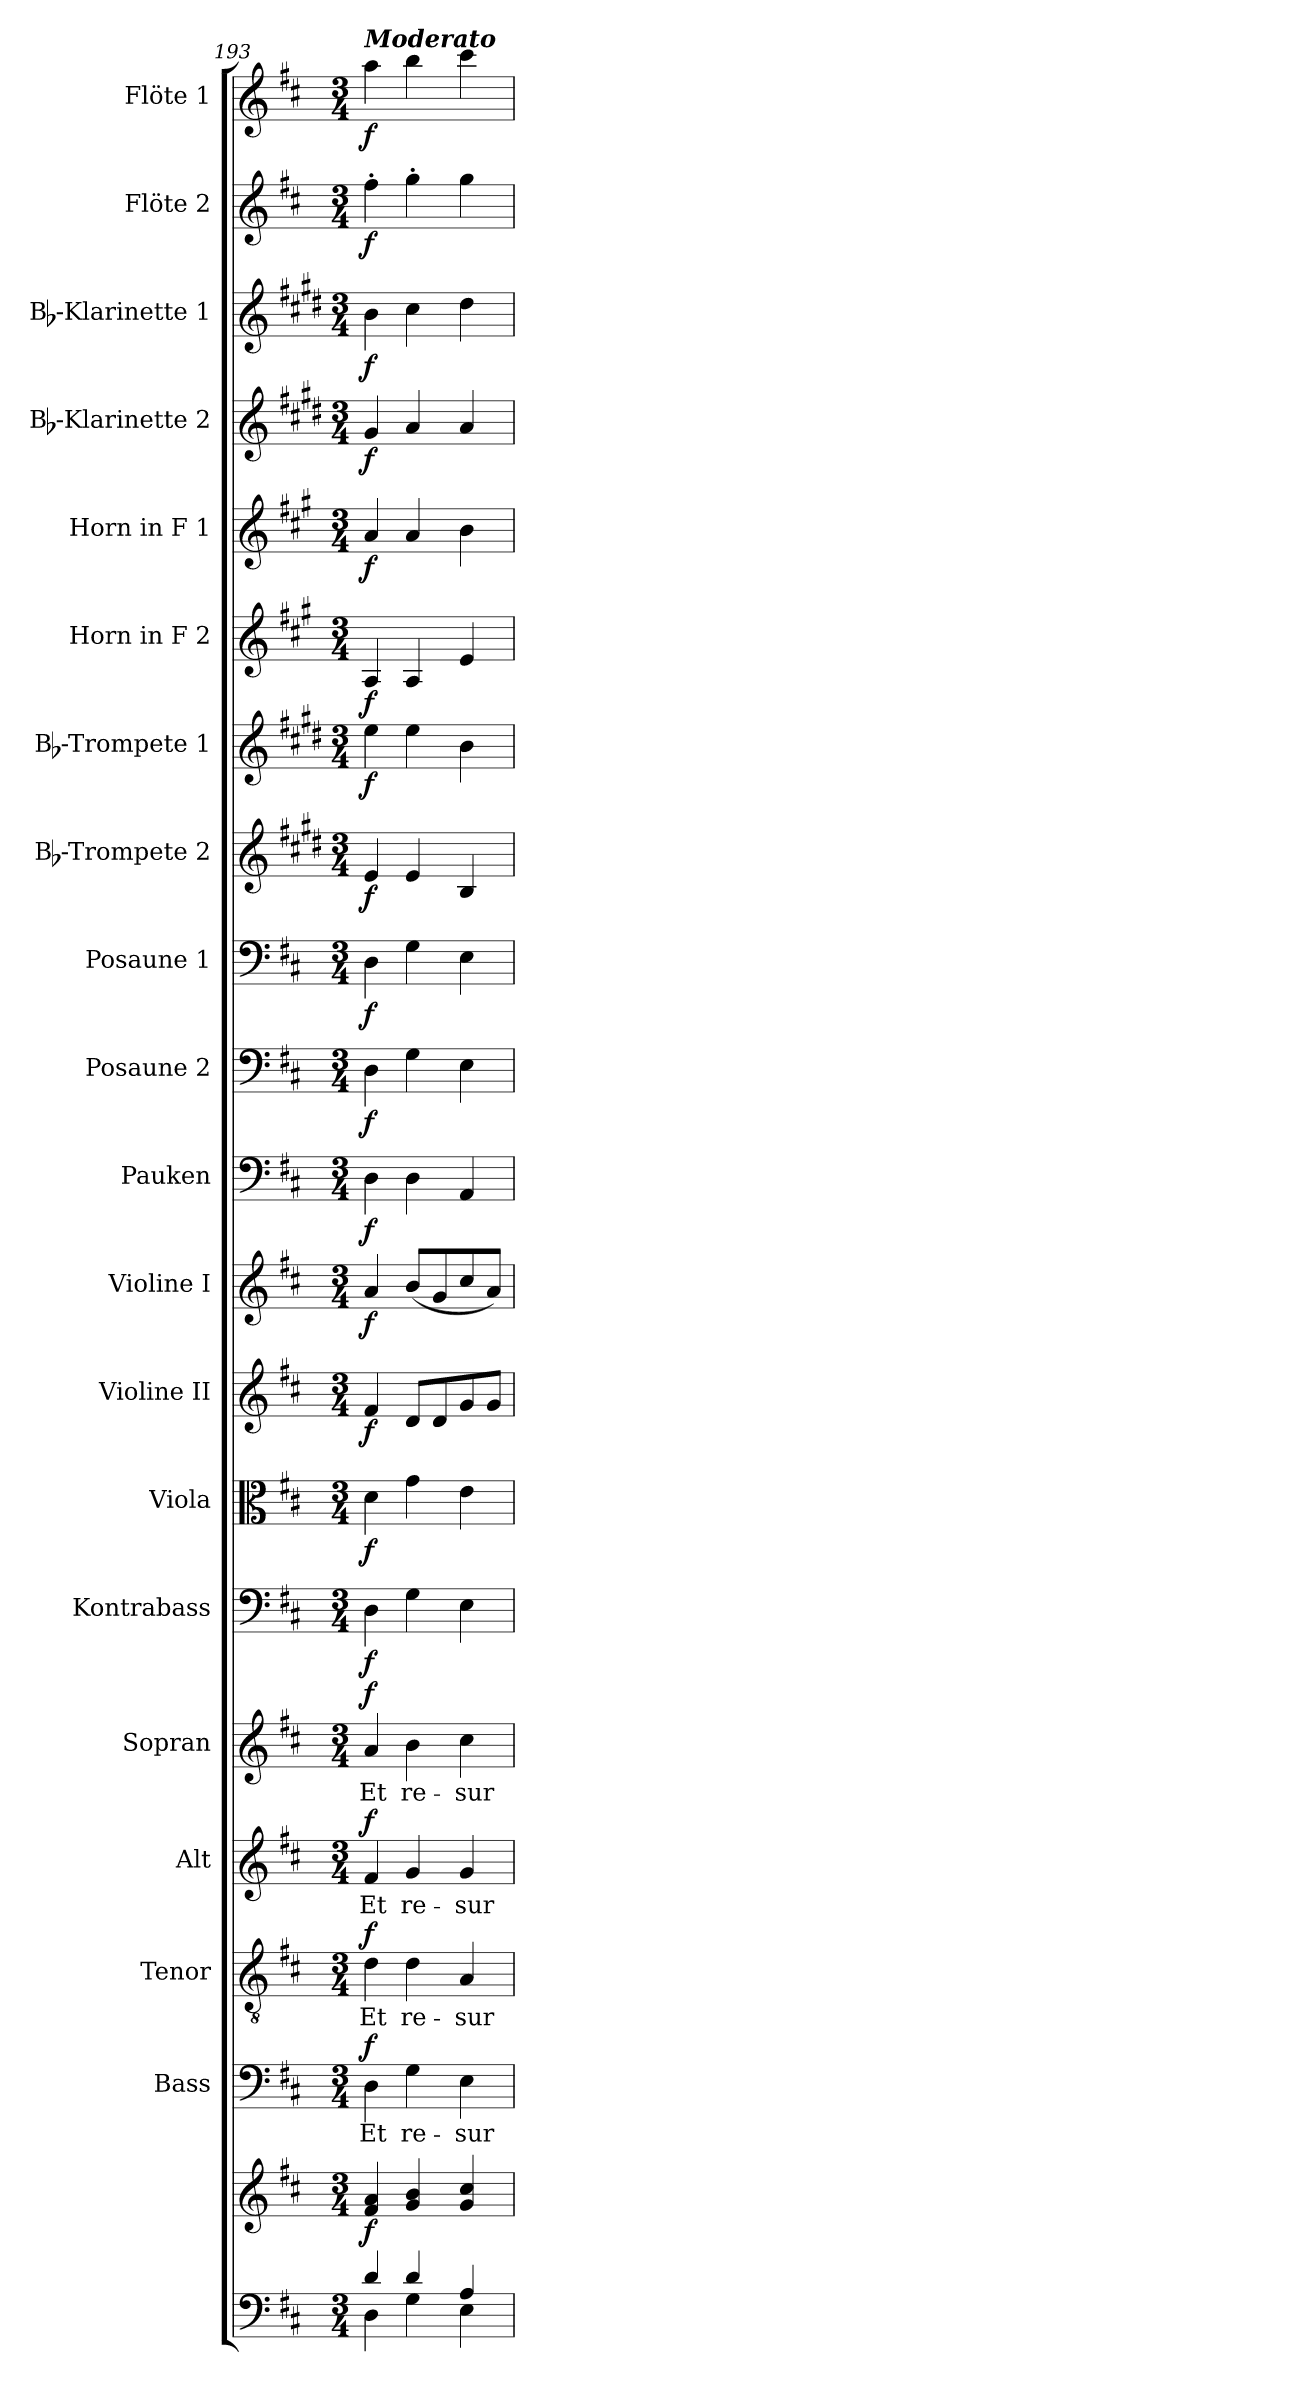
**kern	**kern	**dynam	**kern	**text	**dynam	**kern	**text	**dynam	**kern	**text	**dynam	**kern	**text	**dynam	**kern	**dynam	**kern	**dynam	**kern	**dynam	**kern	**dynam	**kern	**dynam	**kern	**dynam	**kern	**dynam	**kern	**dynam	**kern	**dynam	**kern	**dynam	**kern	**dynam	**kern	**dynam	**kern	**dynam	**kern	**dynam	**kern	**dynam
*part20	*part20	*part20	*part19	*part19	*part19	*part18	*part18	*part18	*part17	*part17	*part17	*part16	*part16	*part16	*part15	*part15	*part14	*part14	*part13	*part13	*part12	*part12	*part11	*part11	*part10	*part10	*part9	*part9	*part8	*part8	*part7	*part7	*part6	*part6	*part5	*part5	*part4	*part4	*part3	*part3	*part2	*part2	*part1	*part1
*staff21	*staff20	*staff20/21	*staff19	*staff19	*staff19	*staff18	*staff18	*staff18	*staff17	*staff17	*staff17	*staff16	*staff16	*staff16	*staff15	*staff15	*staff14	*staff14	*staff13	*staff13	*staff12	*staff12	*staff11	*staff11	*staff10	*staff10	*staff9	*staff9	*staff8	*staff8	*staff7	*staff7	*staff6	*staff6	*staff5	*staff5	*staff4	*staff4	*staff3	*staff3	*staff2	*staff2	*staff1	*staff1
*	*	*	*I"Bass	*	*	*I"Tenor	*	*	*I"Alt	*	*	*I"Sopran	*	*	*I"Kontrabass	*	*I"Viola	*	*I"Violine II	*	*I"Violine I	*	*I"Pauken	*	*I"Posaune 2	*	*I"Posaune 1	*	*I"Bb-Trompete 2	*	*I"Bb-Trompete 1	*	*I"Horn in F 2	*	*I"Horn in F 1	*	*I"Bb-Klarinette 2	*	*I"Bb-Klarinette 1	*	*I"Flöte 2	*	*I"Flöte 1	*
*	*	*	*I'B.	*	*	*I'T.	*	*	*I'A.	*	*	*I'S.	*	*	*I'Kb.	*	*I'Vla.	*	*I'Vl. II	*	*I'Vl. I	*	*I'Pk.	*	*I'Pos. 2	*	*I'Pos. 1	*	*I'Bb Trp. 2	*	*I'Bb Trp. 1	*	*	*	*	*	*I'Bb Kl. 2	*	*I'Bb Kl. 1	*	*I'Fl. 2	*	*I'Fl. 1	*
*clefF4	*clefG2	*	*clefF4	*	*	*clefGv2	*	*	*clefG2	*	*	*clefG2	*	*	*clefF4	*	*clefC3	*	*clefG2	*	*clefG2	*	*clefF4	*	*clefF4	*	*clefF4	*	*clefG2	*	*clefG2	*	*clefG2	*	*clefG2	*	*clefG2	*	*clefG2	*	*clefG2	*	*clefG2	*
*	*	*	*	*	*	*	*	*	*	*	*	*	*	*	*ITrd7c12	*	*	*	*	*	*	*	*	*	*	*	*	*	*ITrd1c2	*	*ITrd1c2	*	*ITrd4c7	*	*ITrd4c7	*	*ITrd1c2	*	*ITrd1c2	*	*	*	*	*
*k[f#c#]	*k[f#c#]	*	*k[f#c#]	*	*	*k[f#c#]	*	*	*k[f#c#]	*	*	*k[f#c#]	*	*	*k[f#c#]	*	*k[f#c#]	*	*k[f#c#]	*	*k[f#c#]	*	*k[f#c#]	*	*k[f#c#]	*	*k[f#c#]	*	*k[f#c#]	*	*k[f#c#]	*	*k[f#c#]	*	*k[f#c#]	*	*k[f#c#]	*	*k[f#c#]	*	*k[f#c#]	*	*k[f#c#]	*
*D:	*D:	*	*D:	*	*	*D:	*	*	*D:	*	*	*D:	*	*	*D:	*	*D:	*	*D:	*	*D:	*	*D:	*	*D:	*	*D:	*	*D:	*	*D:	*	*D:	*	*D:	*	*D:	*	*D:	*	*D:	*	*D:	*
*M3/4	*M3/4	*	*M3/4	*	*	*M3/4	*	*	*M3/4	*	*	*M3/4	*	*	*M3/4	*	*M3/4	*	*M3/4	*	*M3/4	*	*M3/4	*	*M3/4	*	*M3/4	*	*M3/4	*	*M3/4	*	*M3/4	*	*M3/4	*	*M3/4	*	*M3/4	*	*M3/4	*	*M3/4	*
=193	=193	=193	=193	=193	=193	=193	=193	=193	=193	=193	=193	=193	=193	=193	=193	=193	=193	=193	=193	=193	=193	=193	=193	=193	=193	=193	=193	=193	=193	=193	=193	=193	=193	=193	=193	=193	=193	=193	=193	=193	=193	=193	=193	=193
*^	*	*	*	*	*	*	*	*	*	*	*	*	*	*	*	*	*	*	*	*	*	*	*	*	*	*	*	*	*	*	*	*	*	*	*	*	*	*	*	*	*	*	*	*
!	!	!	!	!	!	!	!	!	!	!	!	!	!	!	!	!	!	!	!	!	!	!	!	!	!	!	!	!	!	!	!	!	!	!	!	!	!	!	!	!	!	!	!	!LO:TX:a:Bi:t=Moderato	!
!	!	!	!LO:DY:b	!	!LO:LY:b	!LO:DY:a	!	!LO:LY:b	!LO:DY:a	!	!LO:LY:b	!LO:DY:a	!	!LO:LY:b	!LO:DY:a	!	!LO:DY:b	!	!LO:DY:b	!	!LO:DY:b	!	!LO:DY:b	!	!LO:DY:b	!	!LO:DY:b	!	!LO:DY:b	!	!LO:DY:b	!	!LO:DY:b	!	!LO:DY:b	!	!LO:DY:b	!	!LO:DY:b	!	!LO:DY:b	!	!LO:DY:b	!	!LO:DY:b
4d/	4D\	4f#/ 4a/	f	4D\	Et	f	4d\	Et	f	4f#/	Et	f	4a/	Et	f	4DD\	f	4d\	f	4f#/	f	4a/	f	4D\	f	4D\	f	4D\	f	4d/	f	4dd\	f	4D/	f	4d/	f	4f#/	f	4a\	f	4ff#'>\	f	4aa\	f
!	!	!	!	!	!LO:LY:b	!	!	!LO:LY:b	!	!	!LO:LY:b	!	!	!LO:LY:b	!	!	!	!	!	!	!	!	!	!	!	!	!	!	!	!	!	!	!	!	!	!	!	!	!	!	!	!	!	!	!
4d/	4G\	4g/ 4b/	.	4G\	re-	.	4d\	re-	.	4g/	re-	.	4b\	re-	.	4GG\	.	4g\	.	8d/L	.	(<8b/L	.	4D\	.	4G\	.	4G\	.	4d/	.	4dd\	.	4D/	.	4d/	.	4g/	.	4b\	.	4gg'>\	.	4bb\	.
.	.	.	.	.	.	.	.	.	.	.	.	.	.	.	.	.	.	.	.	8d/	.	8g/	.	.	.	.	.	.	.	.	.	.	.	.	.	.	.	.	.	.	.	.	.	.	.
!	!	!	!	!	!LO:LY:b	!	!	!LO:LY:b	!	!	!LO:LY:b	!	!	!LO:LY:b	!	!	!	!	!	!	!	!	!	!	!	!	!	!	!	!	!	!	!	!	!	!	!	!	!	!	!	!	!	!	!
4A/	4E\	4g/ 4cc#/	.	4E\	-sur-	.	4A/	-sur-	.	4g/	-sur-	.	4cc#\	-sur-	.	4EE\	.	4e\	.	8g/	.	8cc#/	.	4AA/	.	4E\	.	4E\	.	4A/	.	4a\	.	4A/	.	4e\	.	4g/	.	4cc#\	.	4gg\	.	4ccc#\	.
.	.	.	.	.	.	.	.	.	.	.	.	.	.	.	.	.	.	.	.	8g/J	.	8a/J)	.	.	.	.	.	.	.	.	.	.	.	.	.	.	.	.	.	.	.	.	.	.	.
*v	*v	*	*	*	*	*	*	*	*	*	*	*	*	*	*	*	*	*	*	*	*	*	*	*	*	*	*	*	*	*	*	*	*	*	*	*	*	*	*	*	*	*	*	*	*
=	=	=	=	=	=	=	=	=	=	=	=	=	=	=	=	=	=	=	=	=	=	=	=	=	=	=	=	=	=	=	=	=	=	=	=	=	=	=	=	=	=	=	=	=
*-	*-	*-	*-	*-	*-	*-	*-	*-	*-	*-	*-	*-	*-	*-	*-	*-	*-	*-	*-	*-	*-	*-	*-	*-	*-	*-	*-	*-	*-	*-	*-	*-	*-	*-	*-	*-	*-	*-	*-	*-	*-	*-	*-	*-
